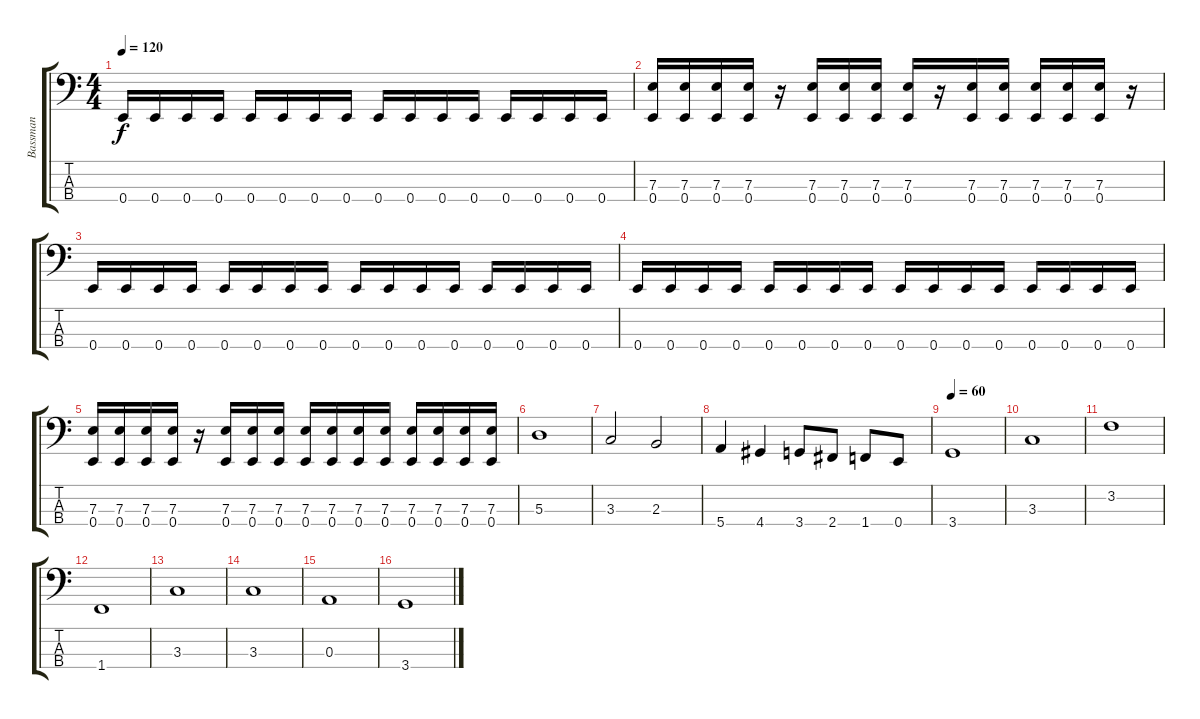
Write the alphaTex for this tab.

\track ("Bassman" "Bassman") {instrument electricbasspick}
\staff {score tabs}
\tuning (G2 D2 A1 E1) {hide}
\ts (4 4)
\tempo 120
\clef f4
\ks c
0.4.16{dy f} 0.4.16 0.4.16 0.4.16 0.4.16 0.4.16 0.4.16 0.4.16 0.4.16 0.4.16 0.4.16 0.4.16 0.4.16 0.4.16 0.4.16 0.4.16 |
(7.3 0.4).16 (7.3 0.4).16 (7.3 0.4).16 (7.3 0.4).16 r.16 (7.3 0.4).16 (7.3 0.4).16 (7.3 0.4).16 (7.3 0.4).16 r.16 (7.3 0.4).16 (7.3 0.4).16 (7.3 0.4).16 (7.3 0.4).16 (7.3 0.4).16 r.16 |
0.4.16 0.4.16 0.4.16 0.4.16 0.4.16 0.4.16 0.4.16 0.4.16 0.4.16 0.4.16 0.4.16 0.4.16 0.4.16 0.4.16 0.4.16 0.4.16 |
0.4.16 0.4.16 0.4.16 0.4.16 0.4.16 0.4.16 0.4.16 0.4.16 0.4.16 0.4.16 0.4.16 0.4.16 0.4.16 0.4.16 0.4.16 0.4.16 |
(7.3 0.4).16 (7.3 0.4).16 (7.3 0.4).16 (7.3 0.4).16 r.16 (7.3 0.4).16 (7.3 0.4).16 (7.3 0.4).16 (7.3 0.4).16 (7.3 0.4).16 (7.3 0.4).16 (7.3 0.4).16 (7.3 0.4).16 (7.3 0.4).16 (7.3 0.4).16 (7.3 0.4).16 |
5.3.1 |
3.3.2 2.3.2 |
5.4.4 4.4.4 3.4.8 2.4.8 1.4.8 0.4.8 |
\tempo 60
3.4.1 |
3.3.1 |
3.2.1 |
1.4.1 |
3.3.1 |
3.3.1 |
0.3.1 |
3.4.1
